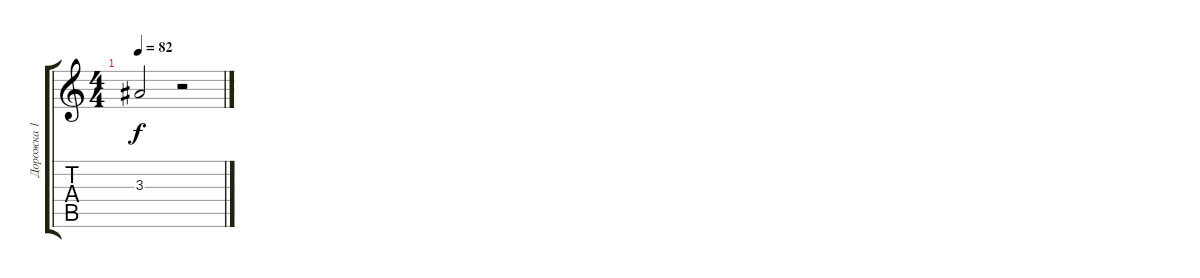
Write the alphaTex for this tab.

\track ("Дорожка 1" "Дорожка 1") {instrument electricguitarclean}
\staff {score tabs}
\tuning (E4 B3 G3 D3 A2 E2) {hide}
\ts (4 4)
\tempo 82
\clef g2
\ks c
3.3.2{dy f} r.2
